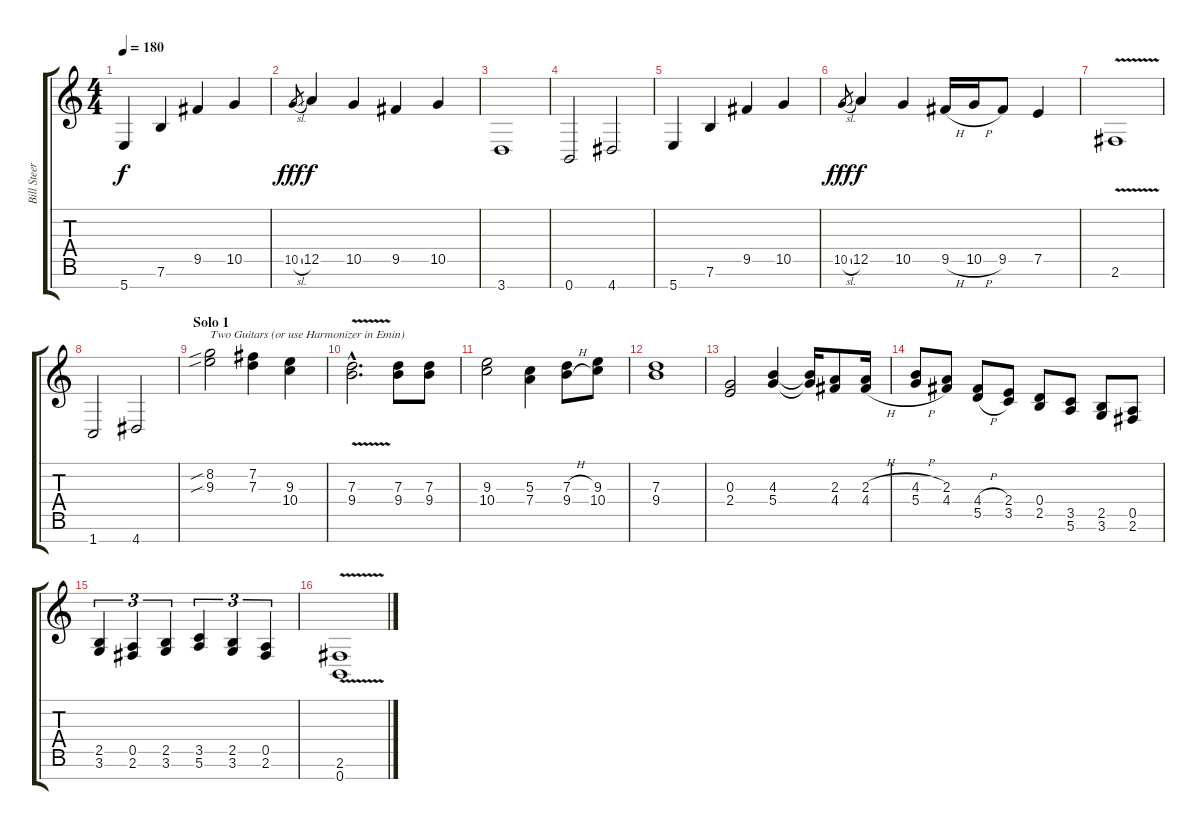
\track ("Bill Steer" "Bill Steer") {instrument distortionguitar}
\staff {score tabs}
\tuning (E4 B3 G3 D3 A2 E2 B1) {hide}
\ts (4 4)
\tempo 180
\clef g2
\ks c
5.7.4{dy f} 7.6.4 9.5.4 10.5.4 |
10.5{sl}.8{gr dy fff} 12.5.4{dy f} 10.5.4 9.5.4 10.5.4 |
3.7.1 |
0.7.2 4.7.2 |
5.7.4 7.6.4 9.5.4 10.5.4 |
10.5{sl}.8{gr dy fff} 12.5.4{dy f} 10.5.4 9.5{h}.16 10.5{h}.16 9.5.8 7.5.4 |
2.6{v}.1 |
1.7.2 4.7.2 |
\section ("" "Solo 1")
(8.2{sib} 9.3{sib}).2{txt "Two Guitars (or use Harmonizer in Emin)"} (7.2 7.3).4 (9.3 10.4).4 |
(7.3{v hac} 9.4{v hac}).2{d} (7.3 9.4).8 (7.3 9.4).8 |
(9.3 10.4).2 (5.3 7.4).4 (7.3{h} 9.4{h}).8 (9.3 10.4).8 |
(7.3 9.4).1 |
(0.3 2.4).2 (4.3 5.4).4 (4.3{t} 5.4{t}).16 (2.3 4.4).8 (2.3{h} 4.4{h}).16 |
(4.3{h} 5.4{h}).8 (2.3 4.4).8 (4.4{h} 5.5{h}).8 (2.4 3.5).8 (0.4 2.5).8 (3.5 5.6).8 (2.5 3.6).8 (0.5 2.6).8 |
(2.5 3.6).4{tu (3 2)} (0.5 2.6).4{tu (3 2)} (2.5 3.6).4{tu (3 2)} (3.5 5.6).4{tu (3 2)} (2.5 3.6).4{tu (3 2)} (0.5 2.6).4{tu (3 2)} |
(2.6 0.7{v}).1
